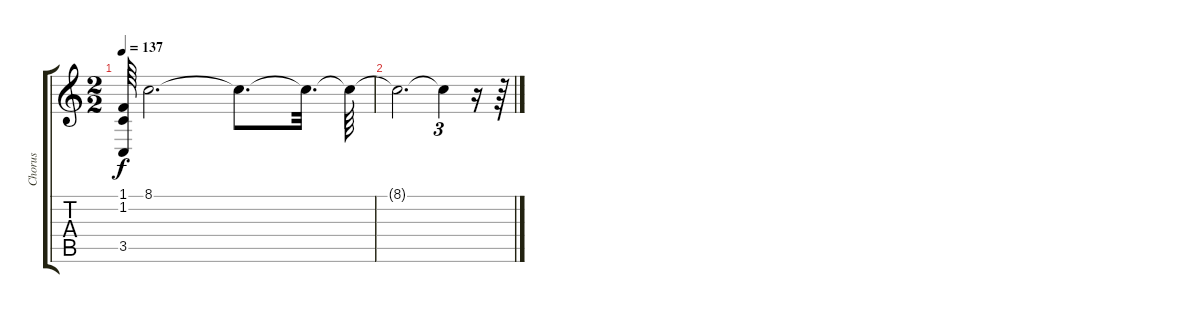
\track ("Chorus" "Chorus") {instrument voiceoohs}
\staff {score tabs}
\tuning (E4 B3 G3 D3 A2 E2) {hide}
\ts (2 2)
\tempo 137
\clef g2
\ks c
(1.1{t} 1.2{t} 3.5{t}).64{dy f} 8.1.2{d} 8.1{t}.8{d} 8.1{t}.32{d} 8.1{t}.64 |
8.1{t}.2{d} 8.1{t}.4{tu (3 2)} r.16 r.64
